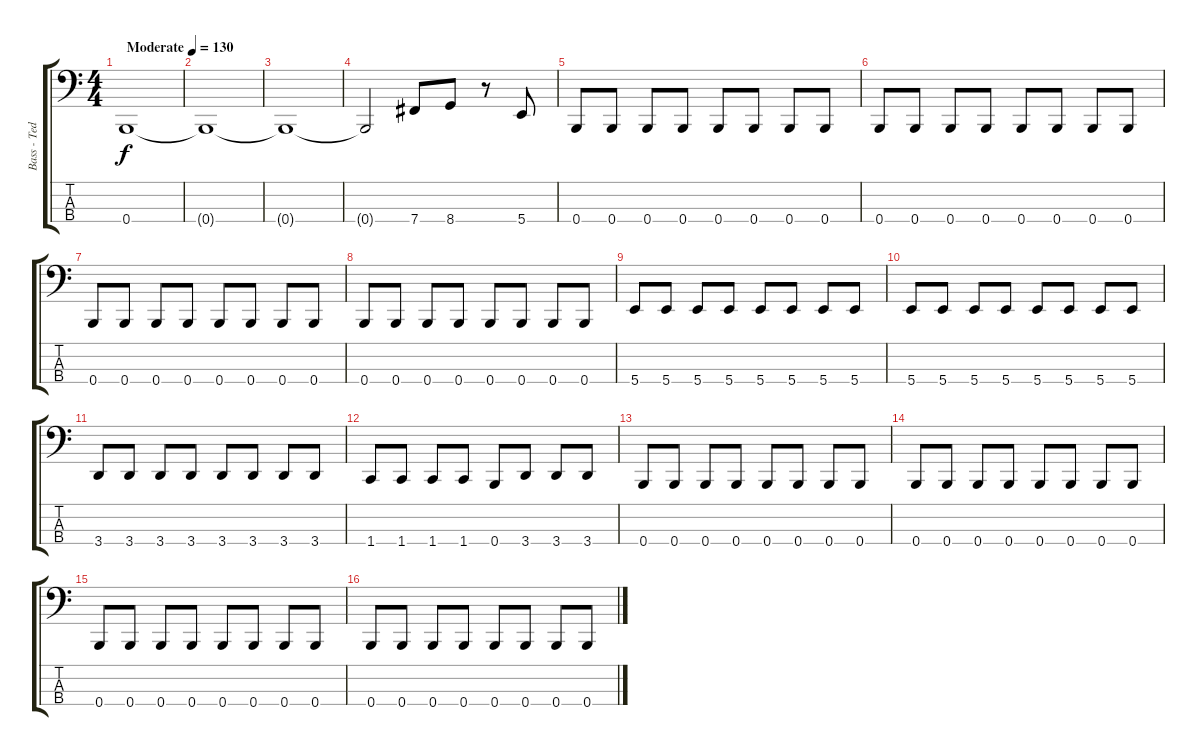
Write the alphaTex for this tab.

\track ("Bass - Ted Lundström" "Bass - Ted") {instrument electricbasspick}
\staff {score tabs}
\tuning (D2 A1 E1 B0) {hide}
\ts (4 4)
\tempo (130 "Moderate")
\clef f4
\ks c
0.4.1{dy f instrument electricbasspick} |
0.4{t}.1 |
0.4{t}.1 |
0.4{t}.2 7.4.8 8.4.8 r.8 5.4.8 |
0.4.8 0.4.8 0.4.8 0.4.8 0.4.8 0.4.8 0.4.8 0.4.8 |
0.4.8 0.4.8 0.4.8 0.4.8 0.4.8 0.4.8 0.4.8 0.4.8 |
0.4.8 0.4.8 0.4.8 0.4.8 0.4.8 0.4.8 0.4.8 0.4.8 |
0.4.8 0.4.8 0.4.8 0.4.8 0.4.8 0.4.8 0.4.8 0.4.8 |
5.4.8 5.4.8 5.4.8 5.4.8 5.4.8 5.4.8 5.4.8 5.4.8 |
5.4.8 5.4.8 5.4.8 5.4.8 5.4.8 5.4.8 5.4.8 5.4.8 |
3.4.8 3.4.8 3.4.8 3.4.8 3.4.8 3.4.8 3.4.8 3.4.8 |
1.4.8 1.4.8 1.4.8 1.4.8 0.4.8 3.4.8 3.4.8 3.4.8 |
0.4.8 0.4.8 0.4.8 0.4.8 0.4.8 0.4.8 0.4.8 0.4.8 |
0.4.8 0.4.8 0.4.8 0.4.8 0.4.8 0.4.8 0.4.8 0.4.8 |
0.4.8 0.4.8 0.4.8 0.4.8 0.4.8 0.4.8 0.4.8 0.4.8 |
0.4.8 0.4.8 0.4.8 0.4.8 0.4.8 0.4.8 0.4.8 0.4.8
